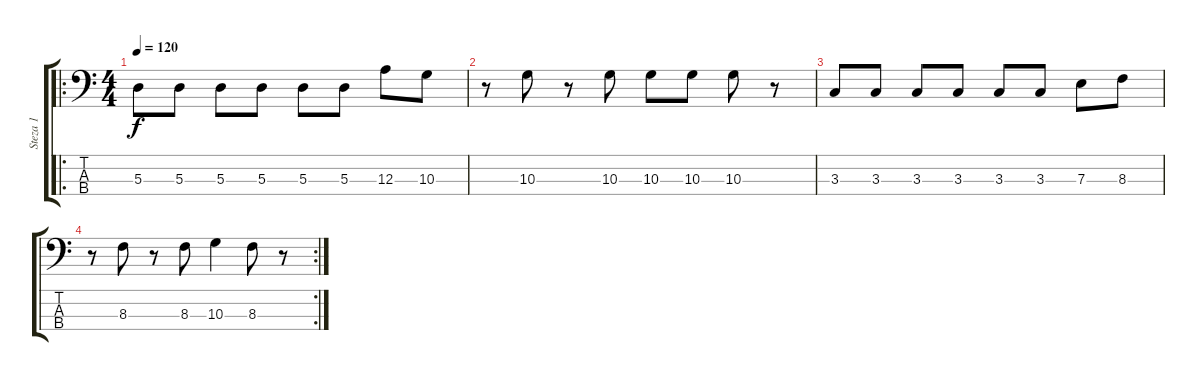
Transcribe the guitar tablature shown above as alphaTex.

\track ("Steza 1" "Steza 1") {instrument electricbasspick}
\staff {score tabs}
\tuning (G2 D2 A1 E1) {hide}
\ro
\ts (4 4)
\tempo 120
\clef f4
\ks c
5.3.8{dy f} 5.3.8 5.3.8 5.3.8 5.3.8 5.3.8 12.3.8 10.3.8 |
r.8 10.3.8 r.8 10.3.8 10.3.8 10.3.8 10.3.8 r.8 |
3.3.8 3.3.8 3.3.8 3.3.8 3.3.8 3.3.8 7.3.8 8.3.8 |
\rc 2
r.8 8.3.8 r.8 8.3.8 10.3.4 8.3.8 r.8
